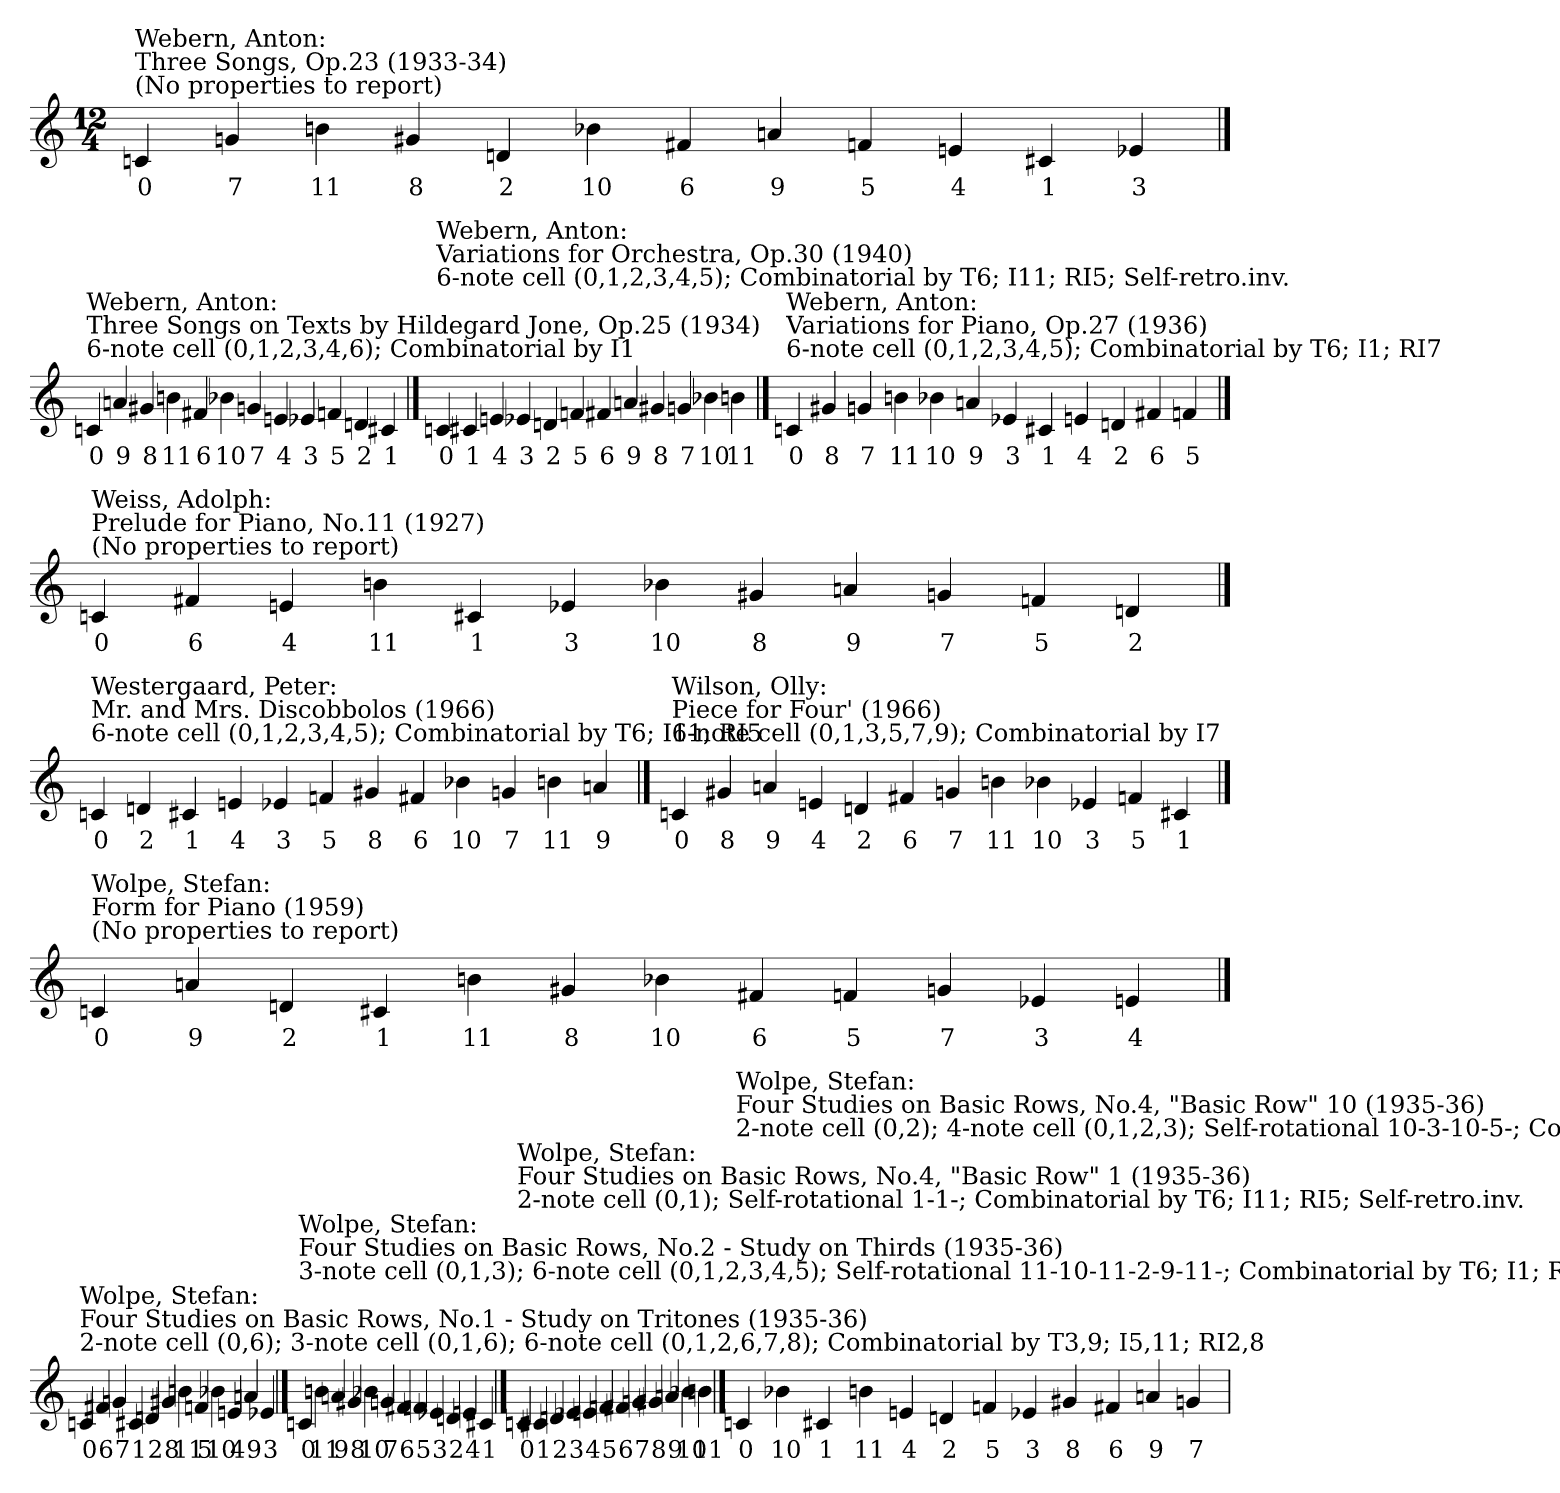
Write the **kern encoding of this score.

**kern	**text
*part1	*part1
*staff1	*staff1
!!LO:LB:g=z
*M12/4	*
==1537	==1537
!LO:TX:t=Webern, Anton&colon; \nThree Songs, Op.23 (1933-34)\n(No properties to report)	!
4cn	0
4gn	7
4bn	11
4g#X	8
4dn	2
4b-X	10
4f#X	6
4an	9
4fn	5
4en	4
4c#X	1
4e-X	3
!!LO:LB:g=z
==1538	==1538
!LO:TX:t=Webern, Anton&colon; \nThree Songs on Texts by Hildegard Jone, Op.25 (1934)\n6-note cell (0,1,2,3,4,6); Combinatorial by I1	!
4cn	0
4an	9
4g#X	8
4bn	11
4f#X	6
4b-X	10
4gn	7
4en	4
4e-X	3
4fn	5
4dn	2
4c#X	1
!!LO:LB:g=z
==1539	==1539
!LO:TX:t=Webern, Anton&colon; \nVariations for Orchestra, Op.30 (1940)\n6-note cell (0,1,2,3,4,5); Combinatorial by T6; I11; RI5; Self-retro.inv.	!
4cn	0
4c#X	1
4en	4
4e-X	3
4dn	2
4fn	5
4f#X	6
4an	9
4g#X	8
4gn	7
4b-X	10
4bn	11
!!LO:LB:g=z
==1540	==1540
!LO:TX:t=Webern, Anton&colon; \nVariations for Piano, Op.27 (1936)\n6-note cell (0,1,2,3,4,5); Combinatorial by T6; I1; RI7	!
4cn	0
4g#X	8
4gn	7
4bn	11
4b-X	10
4an	9
4e-X	3
4c#X	1
4en	4
4dn	2
4f#X	6
4fn	5
!!LO:LB:g=z
==1541	==1541
!LO:TX:t=Weiss, Adolph&colon; \nPrelude for Piano, No.11 (1927)\n(No properties to report)	!
4cn	0
4f#X	6
4en	4
4bn	11
4c#X	1
4e-X	3
4b-X	10
4g#X	8
4an	9
4gn	7
4fn	5
4dn	2
!!LO:LB:g=z
==1542	==1542
!LO:TX:t=Westergaard, Peter&colon; \nMr. and Mrs. Discobbolos (1966)\n6-note cell (0,1,2,3,4,5); Combinatorial by T6; I11; RI5	!
4cn	0
4dn	2
4c#X	1
4en	4
4e-X	3
4fn	5
4g#X	8
4f#X	6
4b-X	10
4gn	7
4bn	11
4an	9
!!LO:LB:g=z
==1543	==1543
!LO:TX:t=Wilson, Olly&colon; \nPiece for Four' (1966)\n6-note cell (0,1,3,5,7,9); Combinatorial by I7	!
4cn	0
4g#X	8
4an	9
4en	4
4dn	2
4f#X	6
4gn	7
4bn	11
4b-X	10
4e-X	3
4fn	5
4c#X	1
!!LO:LB:g=z
==1544	==1544
!LO:TX:t=Wolpe, Stefan&colon; \nForm for Piano (1959)\n(No properties to report)	!
4cn	0
4an	9
4dn	2
4c#X	1
4bn	11
4g#X	8
4b-X	10
4f#X	6
4fn	5
4gn	7
4e-X	3
4en	4
!!LO:LB:g=z
==1545	==1545
!LO:TX:t=Wolpe, Stefan&colon; \nFour Studies on Basic Rows, No.1 - Study on Tritones (1935-36)\n2-note cell (0,6); 3-note cell (0,1,6); 6-note cell (0,1,2,6,7,8); Combinatorial by T3,9; I5,11; RI2,8	!
4cn	0
4f#X	6
4gn	7
4c#X	1
4dn	2
4g#X	8
4bn	11
4fn	5
4b-X	10
4en	4
4an	9
4e-X	3
!!LO:LB:g=z
==1546	==1546
!LO:TX:t=Wolpe, Stefan&colon; \nFour Studies on Basic Rows, No.2 - Study on Thirds (1935-36)\n3-note cell (0,1,3); 6-note cell (0,1,2,3,4,5); Self-rotational 11-10-11-2-9-11-; Combinatorial by T6; I1; RI7	!
4cn	0
4bn	11
4an	9
4g#X	8
4b-X	10
4gn	7
4f#X	6
4fn	5
4e-X	3
4dn	2
4en	4
4c#X	1
!!LO:LB:g=z
==1547	==1547
!LO:TX:t=Wolpe, Stefan&colon; \nFour Studies on Basic Rows, No.4, "Basic Row" 1 (1935-36)\n2-note cell (0,1); Self-rotational 1-1-; Combinatorial by T6; I11; RI5; Self-retro.inv.	!
4cn	0
4c#X	1
4dn	2
4e-X	3
4en	4
4fn	5
4f#X	6
4gn	7
4g#X	8
4an	9
4b-X	10
4bn	11
!!LO:LB:g=z
==1548	==1548
!LO:TX:t=Wolpe, Stefan&colon; \nFour Studies on Basic Rows, No.4, "Basic Row" 10 (1935-36)\n2-note cell (0,2); 4-note cell (0,1,2,3); Self-rotational 10-3-10-5-; Combinatorial by I7; Self-retro.inv.	!
4cn	0
4b-X	10
4c#X	1
4bn	11
4en	4
4dn	2
4fn	5
4e-X	3
4g#X	8
4f#X	6
4an	9
4gn	7
=	=
*-	*-
